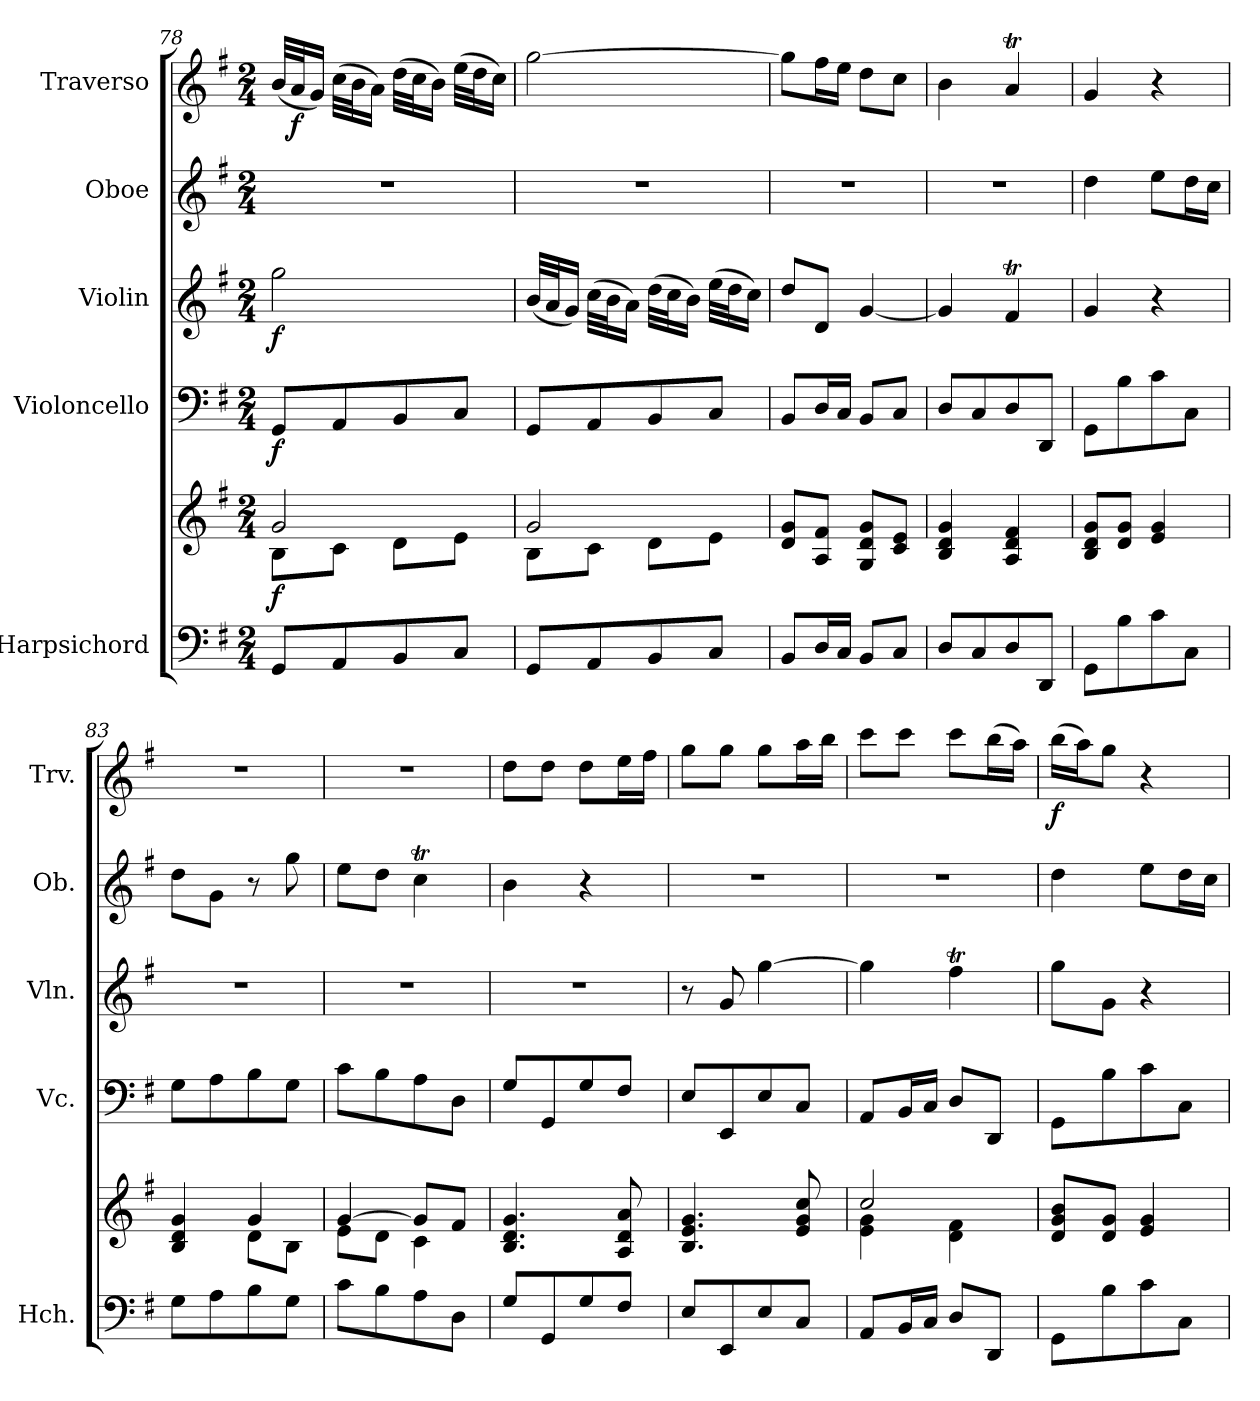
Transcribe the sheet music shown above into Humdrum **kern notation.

**kern	**kern	**dynam	**kern	**dynam	**kern	**dynam	**kern	**kern	**dynam
*part5	*part5	*part5	*part4	*part4	*part3	*part3	*part2	*part1	*part1
*staff6	*staff5	*staff5/6	*staff4	*staff4	*staff3	*staff3	*staff2	*staff1	*staff1
*I"Harpsichord	*	*	*I"Violoncello	*	*I"Violin	*	*I"Oboe	*I"Traverso	*
*I'Hch.	*	*	*I'Vc.	*	*I'Vln.	*	*I'Ob.	*I'Trv.	*
!!LO:LB:g=z
*clefF4	*clefG2	*	*clefF4	*	*clefG2	*	*clefG2	*clefG2	*
*k[f#]	*k[f#]	*	*k[f#]	*	*k[f#]	*	*k[f#]	*k[f#]	*
*M2/4	*M2/4	*	*M2/4	*	*M2/4	*	*M2/4	*M2/4	*
=78	=78	=78	=78	=78	=78	=78	=78	=78	=78
*	*^	*	*	*	*	*	*	*	*
!	!	!	!LO:DY:b	!	!LO:DY:b	!	!LO:DY:b	!	!	!
8GG/L	2g/	8B\L	f	8GG/L	f	2gg\	f	2r	(32b/LLL	.
!	!	!	!	!	!	!	!	!	!	!LO:DY:b
.	.	.	.	.	.	.	.	.	32a/J	f
.	.	.	.	.	.	.	.	.	16g/JJ)	.
8AA/	.	8c\J	.	8AA/	.	.	.	.	(32cc\LLL	.
.	.	.	.	.	.	.	.	.	32b\J	.
.	.	.	.	.	.	.	.	.	16a\JJ)	.
8BB/	.	8d\L	.	8BB/	.	.	.	.	(32dd\LLL	.
.	.	.	.	.	.	.	.	.	32cc\J	.
.	.	.	.	.	.	.	.	.	16b\JJ)	.
8C/J	.	8e\J	.	8C/J	.	.	.	.	(32ee\LLL	.
.	.	.	.	.	.	.	.	.	32dd\J	.
.	.	.	.	.	.	.	.	.	16cc\JJ)	.
=79	=79	=79	=79	=79	=79	=79	=79	=79	=79	=79
8GG/L	2g/	8B\L	.	8GG/L	.	(32b/LLL	.	2r	[2gg\	.
.	.	.	.	.	.	32a/J	.	.	.	.
.	.	.	.	.	.	16g/JJ)	.	.	.	.
8AA/	.	8c\J	.	8AA/	.	(32cc\LLL	.	.	.	.
.	.	.	.	.	.	32b\J	.	.	.	.
.	.	.	.	.	.	16a\JJ)	.	.	.	.
8BB/	.	8d\L	.	8BB/	.	(32dd\LLL	.	.	.	.
.	.	.	.	.	.	32cc\J	.	.	.	.
.	.	.	.	.	.	16b\JJ)	.	.	.	.
8C/J	.	8e\J	.	8C/J	.	(32ee\LLL	.	.	.	.
.	.	.	.	.	.	32dd\J	.	.	.	.
.	.	.	.	.	.	16cc\JJ)	.	.	.	.
*	*v	*v	*	*	*	*	*	*	*	*
=80	=80	=80	=80	=80	=80	=80	=80	=80	=80
8BB/L	8d/ 8g/L	.	8BB/L	.	8dd/L	.	2r	8gg\L]	.
16D/L	8A/ 8f#/J	.	16D/L	.	8d/J	.	.	16ff#\L	.
16C/JJ	.	.	16C/JJ	.	.	.	.	16ee\JJ	.
8BB/L	8G/ 8d/ 8g/L	.	8BB/L	.	[4g/	.	.	8dd\L	.
8C/J	8c/ 8e/J	.	8C/J	.	.	.	.	8cc\J	.
=81	=81	=81	=81	=81	=81	=81	=81	=81	=81
8D/L	4B/ 4d/ 4g/	.	8D/L	.	4g/]	.	2r	4b\	.
8C/	.	.	8C/	.	.	.	.	.	.
8D/	4A/ 4d/ 4f#/	.	8D/	.	4f#t/	.	.	4aT/	.
8DD/J	.	.	8DD/J	.	.	.	.	.	.
=82	=82	=82	=82	=82	=82	=82	=82	=82	=82
8GG\L	8B/ 8d/ 8g/L	.	8GG\L	.	4g/	.	4dd\	4g/	.
8B\	8d/ 8g/J	.	8B\	.	.	.	.	.	.
8c\	4e/ 4g/	.	8c\	.	4r	.	8ee\L	4r	.
8C\J	.	.	8C\J	.	.	.	16dd\L	.	.
.	.	.	.	.	.	.	16cc\JJ	.	.
=83	=83	=83	=83	=83	=83	=83	=83	=83	=83
*	*^	*	*	*	*	*	*	*	*
8G\L	4B/ 4d/ 4g/	4ryy	.	8G\L	.	2r	.	8dd\L	2r	.
8A\	.	.	.	8A\	.	.	.	8g\J	.	.
8B\	4g/	8d\L	.	8B\	.	.	.	8r	.	.
8G\J	.	8B\J	.	8G\J	.	.	.	8gg\	.	.
=84	=84	=84	=84	=84	=84	=84	=84	=84	=84	=84
8c\L	[4g/	8e\L	.	8c\L	.	2r	.	8ee\L	2r	.
8B\	.	8d\J	.	8B\	.	.	.	8dd\J	.	.
8A\	8g/L]	4c\	.	8A\	.	.	.	4ccT\	.	.
8D\J	8f#/J	.	.	8D\J	.	.	.	.	.	.
*	*v	*v	*	*	*	*	*	*	*	*
=85	=85	=85	=85	=85	=85	=85	=85	=85	=85
8G/L	4.B/ 4.d/ 4.g/	.	8G/L	.	2r	.	4b\	8dd\L	.
8GG/	.	.	8GG/	.	.	.	.	8dd\J	.
8G/	.	.	8G/	.	.	.	4r	8dd\L	.
8F#/J	8A/ 8d/ 8a/	.	8F#/J	.	.	.	.	16ee\L	.
.	.	.	.	.	.	.	.	16ff#\JJ	.
=86	=86	=86	=86	=86	=86	=86	=86	=86	=86
8E/L	4.B/ 4.e/ 4.g/	.	8E/L	.	8r	.	2r	8gg\L	.
8EE/	.	.	8EE/	.	8g/	.	.	8gg\J	.
8E/	.	.	8E/	.	[4gg\	.	.	8gg\L	.
8C/J	8e/ 8g/ 8cc/	.	8C/J	.	.	.	.	16aa\L	.
.	.	.	.	.	.	.	.	16bb\JJ	.
=87	=87	=87	=87	=87	=87	=87	=87	=87	=87
*	*^	*	*	*	*	*	*	*	*
8AA/L	2cc/	4e\ 4g\	.	8AA/L	.	4gg\]	.	2r	8ccc\L	.
16BB/L	.	.	.	16BB/L	.	.	.	.	8ccc\J	.
16C/JJ	.	.	.	16C/JJ	.	.	.	.	.	.
8D/L	.	4d\ 4f#\	.	8D/L	.	4ff#t\	.	.	8ccc\L	.
8DD/J	.	.	.	8DD/J	.	.	.	.	(16bb\L	.
.	.	.	.	.	.	.	.	.	16aa\JJ)	.
*	*v	*v	*	*	*	*	*	*	*	*
!!LO:PB:g=z
=88	=88	=88	=88	=88	=88	=88	=88	=88	=88
!	!	!	!	!	!	!	!	!	!LO:DY:b
8GG\L	8d/ 8g/ 8b/L	.	8GG\L	.	8gg\L	.	4dd\	(16bb\LL	f
.	.	.	.	.	.	.	.	16aa\J)	.
8B\	8d/ 8g/J	.	8B\	.	8g\J	.	.	8gg\J	.
8c\	4e/ 4g/	.	8c\	.	4r	.	8ee\L	4r	.
8C\J	.	.	8C\J	.	.	.	16dd\L	.	.
.	.	.	.	.	.	.	16cc\JJ	.	.
=	=	=	=	=	=	=	=	=	=
*-	*-	*-	*-	*-	*-	*-	*-	*-	*-
